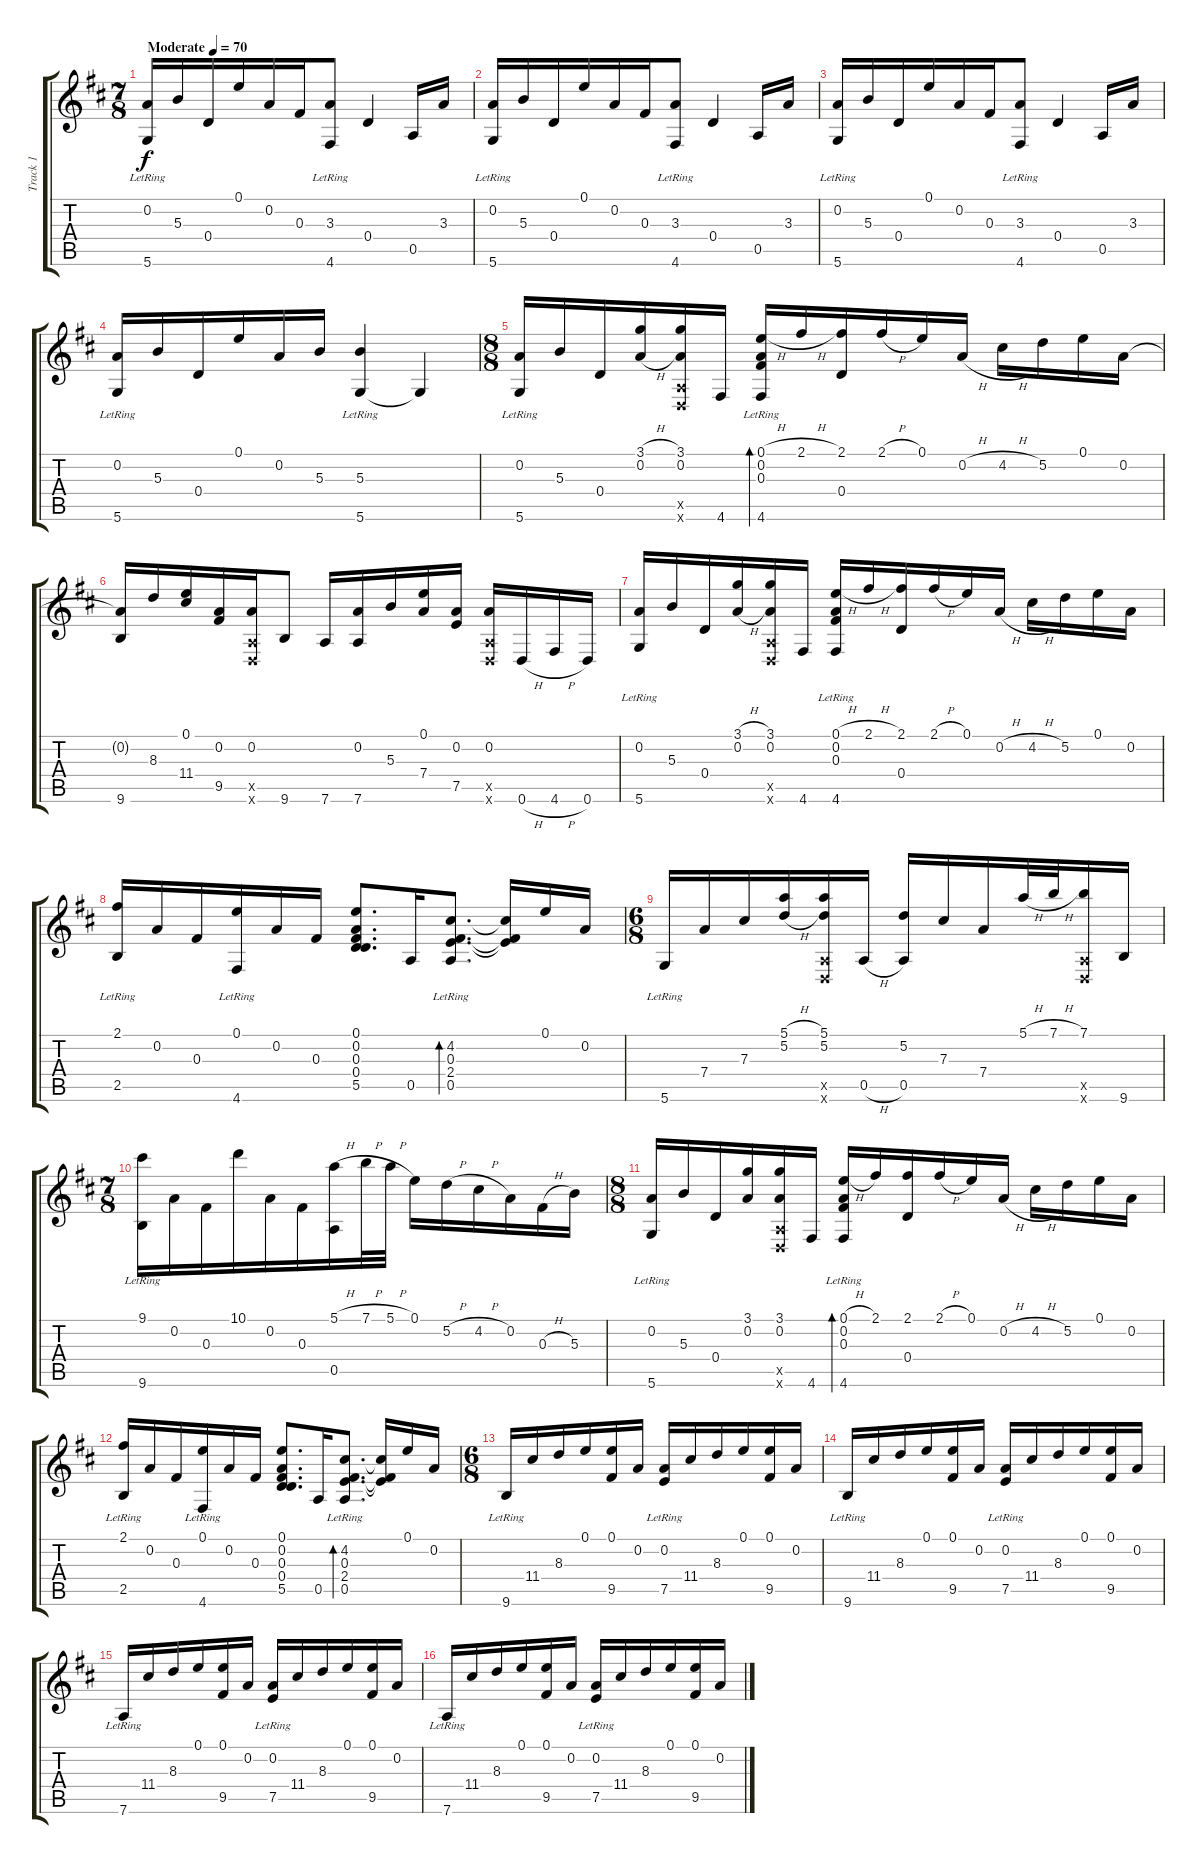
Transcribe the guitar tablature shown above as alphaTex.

\track ("Track 1" "Track 1") {instrument acousticguitarsteel}
\staff {score tabs}
\tuning (E4 A3 Gb3 D3 A2 D2) {hide}
\ts (7 8)
\tempo (70 "Moderate")
\clef g2
\ks d
(0.2{lr} 5.6{lr}).16{dy f instrument acousticguitarsteel} 5.3.16 0.4.16 0.1.16 0.2.16 0.3.16 (3.3{lr} 4.6{lr}).8 0.4.4 0.5.16 3.3.16 |
(0.2{lr} 5.6{lr}).16 5.3.16 0.4.16 0.1.16 0.2.16 0.3.16 (3.3{lr} 4.6{lr}).8 0.4.4 0.5.16 3.3.16 |
(0.2{lr} 5.6{lr}).16 5.3.16 0.4.16 0.1.16 0.2.16 0.3.16 (3.3{lr} 4.6{lr}).8 0.4.4 0.5.16 3.3.16 |
(0.2{lr} 5.6{lr}).16 5.3.16 0.4.16 0.1.16 0.2.16 5.3.16 (5.3{lr} 5.6{lr}).4 5.6{t}.4 |
\ts (8 8)
(0.2{lr} 5.6{lr}).16 5.3.16 0.4.16 (3.1{h} 0.2{h}).16 (3.1 0.2 0.5{x} 0.6{x}).16 4.6.16 (0.1{h lr} 0.2{lr} 0.3{lr} 4.6{lr}).16{bd 120} 2.1{h}.16 (2.1 0.4).16 2.1{h}.16 0.1.16 0.2{h}.16 4.2{h}.16 5.2.16 0.1.16 0.2.16 |
(0.2{t} 9.6).16 8.3.16 (0.1 11.4).16 (0.2 9.5).16 (0.2 0.5{x} 0.6{x}).16 9.6.8 7.6.16 (0.2 7.6).16 5.3.16 (0.1 7.4).16 (0.2 7.5).16 (0.2 0.5{x} 0.6{x}).16 0.6{h}.16 4.6{h}.16 0.6.16 |
(0.2{lr} 5.6{lr}).16 5.3.16 0.4.16 (3.1{h} 0.2{h}).16 (3.1 0.2 0.5{x} 0.6{x}).16 4.6.16 (0.1{h lr} 0.2{lr} 0.3{lr} 4.6{lr}).16 2.1{h}.16 (2.1 0.4).16 2.1{h}.16 0.1.16 0.2{h}.16 4.2{h}.16 5.2.16 0.1.16 0.2.16 |
(2.1{lr} 2.5{lr}).16 0.2.16 0.3.16 (0.1{lr} 4.6{lr}).16 0.2.16 0.3.16 (0.1 0.2 0.3 0.4 5.5).8{d} 0.5.16 (4.2{lr} 0.3{lr} 2.4{lr} 0.5{lr}).8{d bd 120} (4.2{t} 0.3{t} 2.4{t}).16 0.1.16 0.2.16 |
\ts (6 8)
5.6{lr}.16 7.4.16 7.3.16 (5.1{h} 5.2{h}).16 (5.1 5.2 0.5{x} 0.6{x}).16 0.5{h}.16 (5.2 0.5).16 7.3.16 7.4.16 5.1{h}.32 7.1{h}.32 (7.1 0.5{x} 0.6{x}).16 9.6.16 |
\ts (7 8)
(9.1{lr} 9.6{lr}).16 0.2.16 0.3.16 10.1.16 0.2.16 0.3.16 (5.1{h} 0.5).16 7.1{h}.32 5.1{h}.32 0.1.16 5.2{h}.16 4.2{h}.16 0.2.16 0.3{h}.16 5.3.16 |
\ts (8 8)
(0.2{lr} 5.6{lr}).16 5.3.16 0.4.16 (3.1 0.2).16 (3.1 0.2 0.5{x} 0.6{x}).16 4.6.16 (0.1{h lr} 0.2{lr} 0.3{lr} 4.6{lr}).16{bd 120} 2.1.16 (2.1 0.4).16 2.1{h}.16 0.1.16 0.2{h}.16 4.2{h}.16 5.2.16 0.1.16 0.2.16 |
(2.1{lr} 2.5{lr}).16 0.2.16 0.3.16 (0.1{lr} 4.6{lr}).16 0.2.16 0.3.16 (0.1 0.2 0.3 0.4 5.5).8{d} 0.5.16 (4.2{lr} 0.3{lr} 2.4{lr} 0.5{lr}).8{d bd 120} (4.2{t} 0.3{t} 2.4{t}).16 0.1.16 0.2.16 |
\ts (6 8)
9.6{lr}.16 11.4.16 8.3.16 0.1.16 (0.1 9.5).16 0.2.16 (0.2 7.5{lr}).16 11.4.16 8.3.16 0.1.16 (0.1 9.5).16 0.2.16 |
9.6{lr}.16 11.4.16 8.3.16 0.1.16 (0.1 9.5).16 0.2.16 (0.2 7.5{lr}).16 11.4.16 8.3.16 0.1.16 (0.1 9.5).16 0.2.16 |
7.6{lr}.16 11.4.16 8.3.16 0.1.16 (0.1 9.5).16 0.2.16 (0.2 7.5{lr}).16 11.4.16 8.3.16 0.1.16 (0.1 9.5).16 0.2.16 |
7.6{lr}.16 11.4.16 8.3.16 0.1.16 (0.1 9.5).16 0.2.16 (0.2 7.5{lr}).16 11.4.16 8.3.16 0.1.16 (0.1 9.5).16 0.2.16
